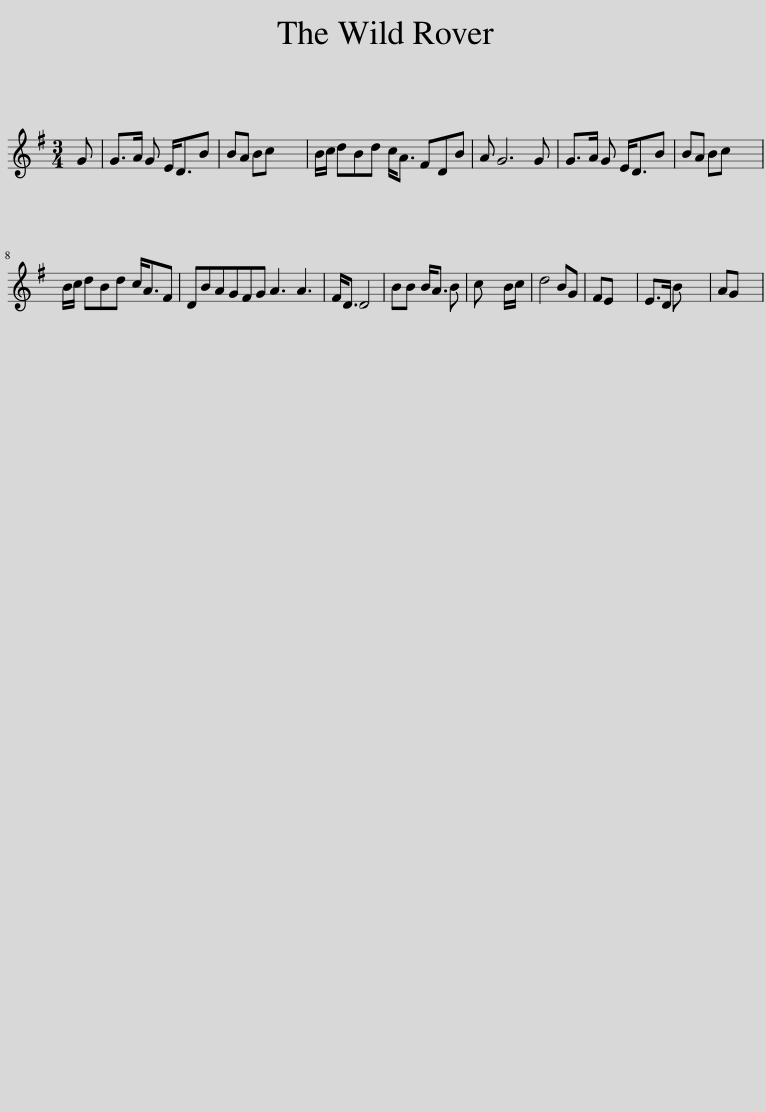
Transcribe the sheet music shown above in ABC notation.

X:1
L:1/8
M:3/4
I:linebreak $
K:G
V:1 treble
V:1
 G | G>A G E<DB | BA Bc x4 | B/c/ dBd c<A FDB | A G6 G | %5
 G>A G E<DB | BA Bc x4 |$ B/c/ dBd c<AF | DBAGFG A3 A3 | F<D D4 | %10
 BB B<A B | c x4 B/c/ | d4 BG | FE x4 | E>D B x4 | %15
 AG x4 | %16
